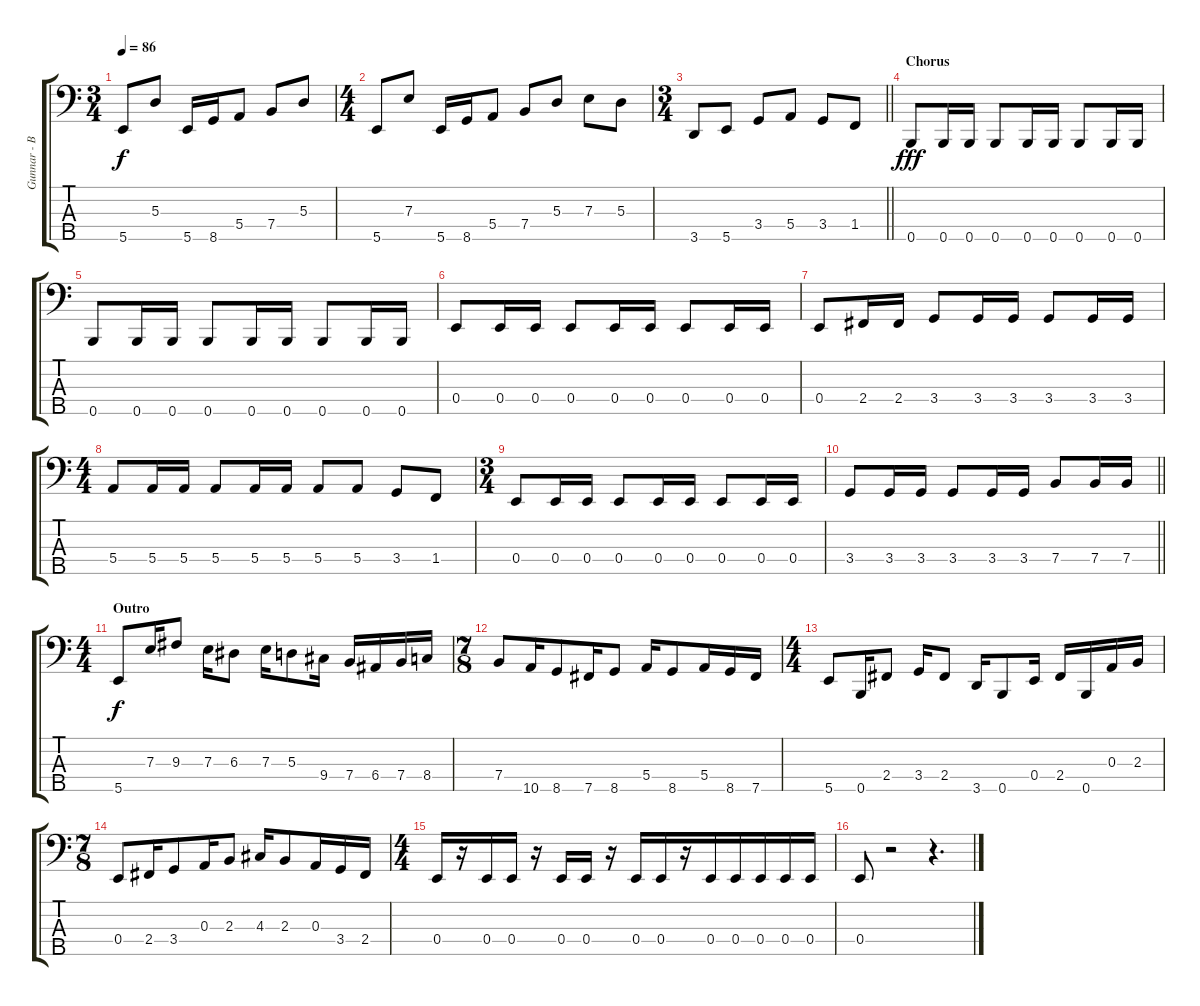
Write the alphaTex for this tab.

\track ("Gunnar - Bass" "Gunnar - B") {instrument electricbassfinger}
\staff {score tabs}
\tuning (G2 D2 A1 E1 B0) {hide}
\ts (3 4)
\tempo 86
\clef f4
\ks c
5.5.8{dy f} 5.3.8 5.5.16 8.5.16 5.4.8 7.4.8 5.3.8 |
\ts (4 4)
5.5.8 7.3.8 5.5.16 8.5.16 5.4.8 7.4.8 5.3.8 7.3.8 5.3.8 |
\ts (3 4)
\barLineRight lightlight
3.5.8 5.5.8 3.4.8 5.4.8 3.4.8 1.4.8 |
\section ("" "Chorus")
0.5.8{dy fff} 0.5.16 0.5.16 0.5.8 0.5.16 0.5.16 0.5.8 0.5.16 0.5.16 |
0.5.8 0.5.16 0.5.16 0.5.8 0.5.16 0.5.16 0.5.8 0.5.16 0.5.16 |
0.4.8 0.4.16 0.4.16 0.4.8 0.4.16 0.4.16 0.4.8 0.4.16 0.4.16 |
0.4.8 2.4.16 2.4.16 3.4.8 3.4.16 3.4.16 3.4.8 3.4.16 3.4.16 |
\ts (4 4)
5.4.8 5.4.16 5.4.16 5.4.8 5.4.16 5.4.16 5.4.8 5.4.8 3.4.8 1.4.8 |
\ts (3 4)
0.4.8 0.4.16 0.4.16 0.4.8 0.4.16 0.4.16 0.4.8 0.4.16 0.4.16 |
\barLineRight lightlight
3.4.8 3.4.16 3.4.16 3.4.8 3.4.16 3.4.16 7.4.8 7.4.16 7.4.16 |
\ts (4 4)
\section ("" "Outro")
5.5.8{dy f} 7.3.16 9.3.8 7.3.16 6.3.8 7.3.16 5.3.8 9.4.16 7.4.16 6.4.16 7.4.16 8.4.16 |
\ts (7 8)
7.4.8{beam merge} 10.5.16 8.5.8 7.5.16{beam merge} 8.5.8 5.4.16 8.5.8 5.4.16{beam merge} 8.5.16 7.5.16 |
\ts (4 4)
5.5.8 0.5.16 2.4.8 3.4.16 2.4.8 3.5.16 0.5.8 0.4.16 2.4.16 0.5.16 0.3.16 2.3.16 |
\ts (7 8)
0.4.8{beam merge} 2.4.16 3.4.8 0.3.16{beam merge} 2.3.8 4.3.16 2.3.8 0.3.16{beam merge} 3.4.16 2.4.16 |
\ts (4 4)
0.4.16 r.16 0.4.16 0.4.16 r.16 0.4.16 0.4.16 r.16 0.4.16 0.4.16 r.16 0.4.16{beam merge} 0.4.16 0.4.16 0.4.16 0.4.16 |
0.4.8 r.2 r.4{d}
